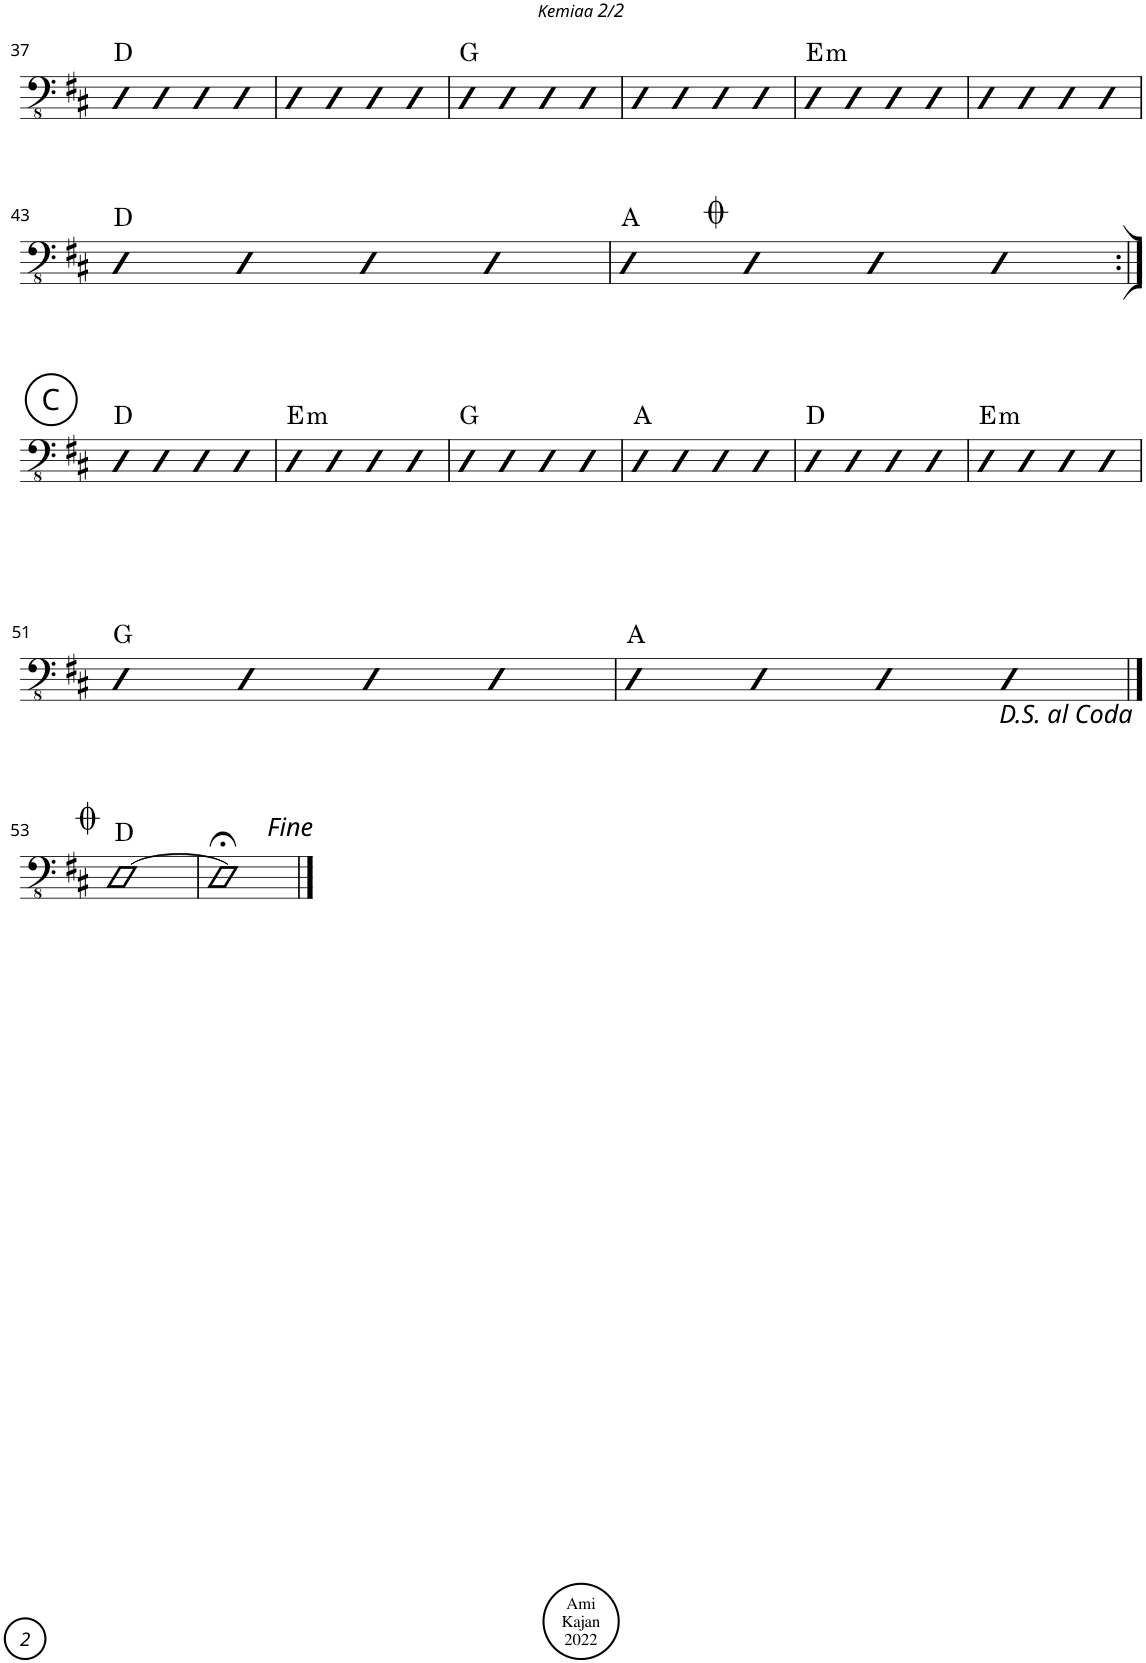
**kern	**harte
*part1	*part1
*staff1	*
*I"Acoustic Bass	*
*I'Bass	*
!!LO:PB:g=z
*clefFv4	*
*k[f#c#]	*
*M4/4	*
*met(c)	*
=37	=37
4DD	D:maj
4DD	.
4DD	.
4DD	.
=38	=38
4DD	.
4DD	.
4DD	.
4DD	.
=39	=39
4DD	G:maj
4DD	.
4DD	.
4DD	.
=40	=40
4DD	.
4DD	.
4DD	.
4DD	.
=41	=41
!	!LO:H:kt=m
4DD	E:min
4DD	.
4DD	.
4DD	.
=42	=42
4DD	.
4DD	.
4DD	.
4DD	.
!!LO:LB:g=z
=43	=43
4DD	D:maj
4DD	.
4DD	.
4DD	.
=44	=44
4DD	A:maj
4DD	.
4DD	.
4DD	.
!!LO:LB:g=z
!!LO:REH:place=s1:a:cj:enc=circle:fs=14:t=C
=45:|!	=45:|!
4DD	D:maj
4DD	.
4DD	.
4DD	.
=46	=46
!	!LO:H:kt=m
4DD	E:min
4DD	.
4DD	.
4DD	.
=47	=47
4DD	G:maj
4DD	.
4DD	.
4DD	.
=48	=48
4DD	A:maj
4DD	.
4DD	.
4DD	.
=49	=49
4DD	D:maj
4DD	.
4DD	.
4DD	.
=50	=50
!	!LO:H:kt=m
4DD	E:min
4DD	.
4DD	.
4DD	.
!!LO:LB:g=z
=51	=51
4DD	G:maj
4DD	.
4DD	.
4DD	.
=52	=52
4DD	A:maj
4DD	.
4DD	.
4DD	.
!!LO:LB:g=z
==53	==53
[1DD	D:maj
=54	=54
1DD;<]	.
==	==
*-	*-
